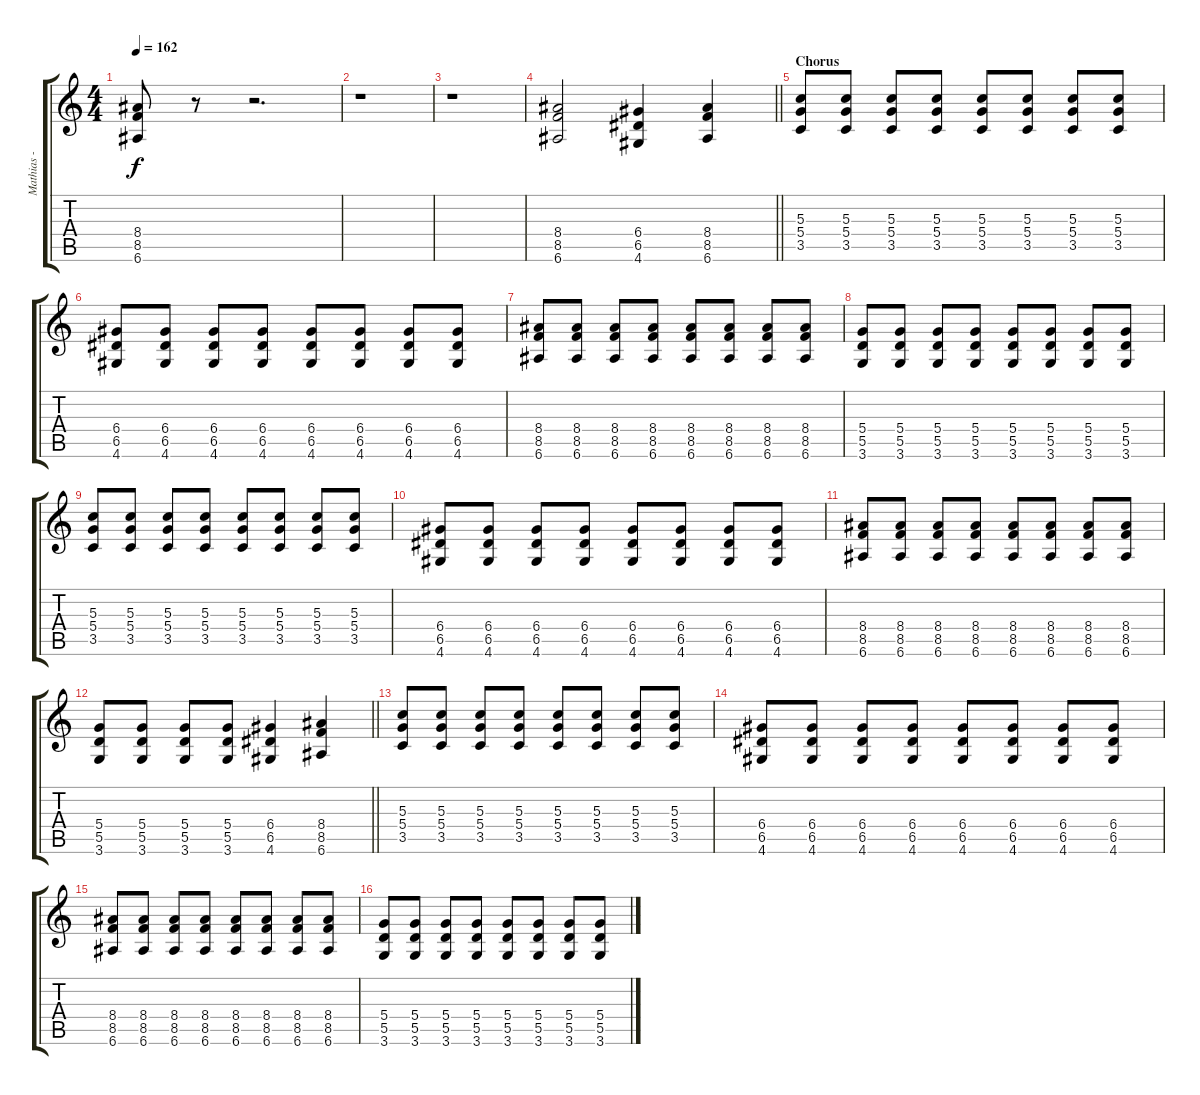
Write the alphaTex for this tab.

\track ("Mathias - Left Guitar" "Mathias - ") {instrument distortionguitar}
\staff {score tabs}
\tuning (E4 B3 G3 D3 A2 E2) {hide}
\ts (4 4)
\tempo 162
\clef g2
\ks c
(8.4 8.5 6.6).8{dy f} r.8 r.2{d} |
r.1 |
r.1 |
\barLineRight lightlight
(8.4 8.5 6.6).2 (6.4 6.5 4.6).4 (8.4 8.5 6.6).4 |
\section ("" "Chorus")
(5.3 5.4 3.5).8 (5.3 5.4 3.5).8 (5.3 5.4 3.5).8 (5.3 5.4 3.5).8 (5.3 5.4 3.5).8 (5.3 5.4 3.5).8 (5.3 5.4 3.5).8 (5.3 5.4 3.5).8 |
(6.4 6.5 4.6).8 (6.4 6.5 4.6).8 (6.4 6.5 4.6).8 (6.4 6.5 4.6).8 (6.4 6.5 4.6).8 (6.4 6.5 4.6).8 (6.4 6.5 4.6).8 (6.4 6.5 4.6).8 |
(8.4 8.5 6.6).8 (8.4 8.5 6.6).8 (8.4 8.5 6.6).8 (8.4 8.5 6.6).8 (8.4 8.5 6.6).8 (8.4 8.5 6.6).8 (8.4 8.5 6.6).8 (8.4 8.5 6.6).8 |
(5.4 5.5 3.6).8 (5.4 5.5 3.6).8 (5.4 5.5 3.6).8 (5.4 5.5 3.6).8 (5.4 5.5 3.6).8 (5.4 5.5 3.6).8 (5.4 5.5 3.6).8 (5.4 5.5 3.6).8 |
(5.3 5.4 3.5).8 (5.3 5.4 3.5).8 (5.3 5.4 3.5).8 (5.3 5.4 3.5).8 (5.3 5.4 3.5).8 (5.3 5.4 3.5).8 (5.3 5.4 3.5).8 (5.3 5.4 3.5).8 |
(6.4 6.5 4.6).8 (6.4 6.5 4.6).8 (6.4 6.5 4.6).8 (6.4 6.5 4.6).8 (6.4 6.5 4.6).8 (6.4 6.5 4.6).8 (6.4 6.5 4.6).8 (6.4 6.5 4.6).8 |
(8.4 8.5 6.6).8 (8.4 8.5 6.6).8 (8.4 8.5 6.6).8 (8.4 8.5 6.6).8 (8.4 8.5 6.6).8 (8.4 8.5 6.6).8 (8.4 8.5 6.6).8 (8.4 8.5 6.6).8 |
\barLineRight lightlight
(5.4 5.5 3.6).8 (5.4 5.5 3.6).8 (5.4 5.5 3.6).8 (5.4 5.5 3.6).8 (6.4 6.5 4.6).4 (8.4 8.5 6.6).4 |
(5.3 5.4 3.5).8 (5.3 5.4 3.5).8 (5.3 5.4 3.5).8 (5.3 5.4 3.5).8 (5.3 5.4 3.5).8 (5.3 5.4 3.5).8 (5.3 5.4 3.5).8 (5.3 5.4 3.5).8 |
(6.4 6.5 4.6).8 (6.4 6.5 4.6).8 (6.4 6.5 4.6).8 (6.4 6.5 4.6).8 (6.4 6.5 4.6).8 (6.4 6.5 4.6).8 (6.4 6.5 4.6).8 (6.4 6.5 4.6).8 |
(8.4 8.5 6.6).8 (8.4 8.5 6.6).8 (8.4 8.5 6.6).8 (8.4 8.5 6.6).8 (8.4 8.5 6.6).8 (8.4 8.5 6.6).8 (8.4 8.5 6.6).8 (8.4 8.5 6.6).8 |
(5.4 5.5 3.6).8 (5.4 5.5 3.6).8 (5.4 5.5 3.6).8 (5.4 5.5 3.6).8 (5.4 5.5 3.6).8 (5.4 5.5 3.6).8 (5.4 5.5 3.6).8 (5.4 5.5 3.6).8
